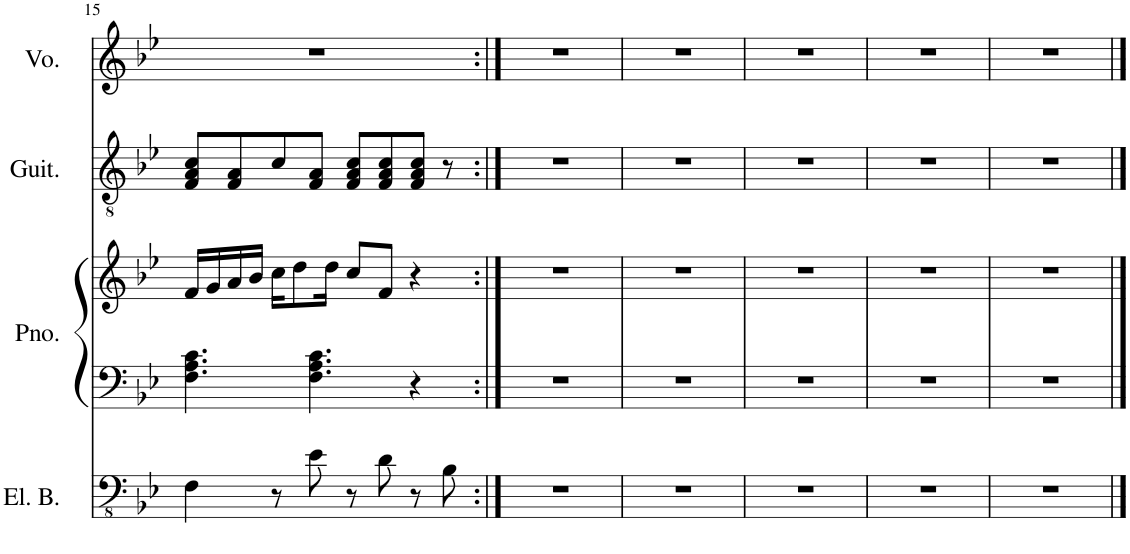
**kern	**kern	**kern	**kern	**kern
*part4	*part3	*part3	*part2	*part1
*staff5	*staff4	*staff3	*staff2	*staff1
*I"Electric Bass	*I"Piano	*	*I"Guitar	*I"Voice
*I'El. B.	*I'Pno.	*	*I'Guit.	*I'Vo.
!!LO:PB:g=z
*clefFv4	*clefF4	*clefG2	*clefGv2	*clefG2
*k[b-e-]	*k[b-e-]	*k[b-e-]	*k[b-e-]	*k[b-e-]
*M4/4	*M4/4	*M4/4	*M4/4	*M4/4
=15	=15	=15	=15	=15
4FF\	4.F\ 4.A\ 4.c\	16f/LL	8F/ 8A/ 8c/L	1r
.	.	16g/	.	.
.	.	16a/	8F/ 8A/	.
.	.	16b-/JJ	.	.
8r	.	16cc\KL	8c/	.
.	.	8dd\	.	.
8E-\	4.F\ 4.A\ 4.c\	.	8F/ 8A/J	.
.	.	16dd\Jk	.	.
8r	.	8cc/L	8F/ 8A/ 8c/L	.
8D\	.	8f/J	8F/ 8A/ 8c/	.
8r	4r	4r	8F/ 8A/ 8c/J	.
8BB-\	.	.	8r	.
=16:|!	=16:|!	=16:|!	=16:|!	=16:|!
1r	1r	1r	1r	1r
=17	=17	=17	=17	=17
1r	1r	1r	1r	1r
=18	=18	=18	=18	=18
1r	1r	1r	1r	1r
=19	=19	=19	=19	=19
1r	1r	1r	1r	1r
=20	=20	=20	=20	=20
1r	1r	1r	1r	1r
==	==	==	==	==
*-	*-	*-	*-	*-
